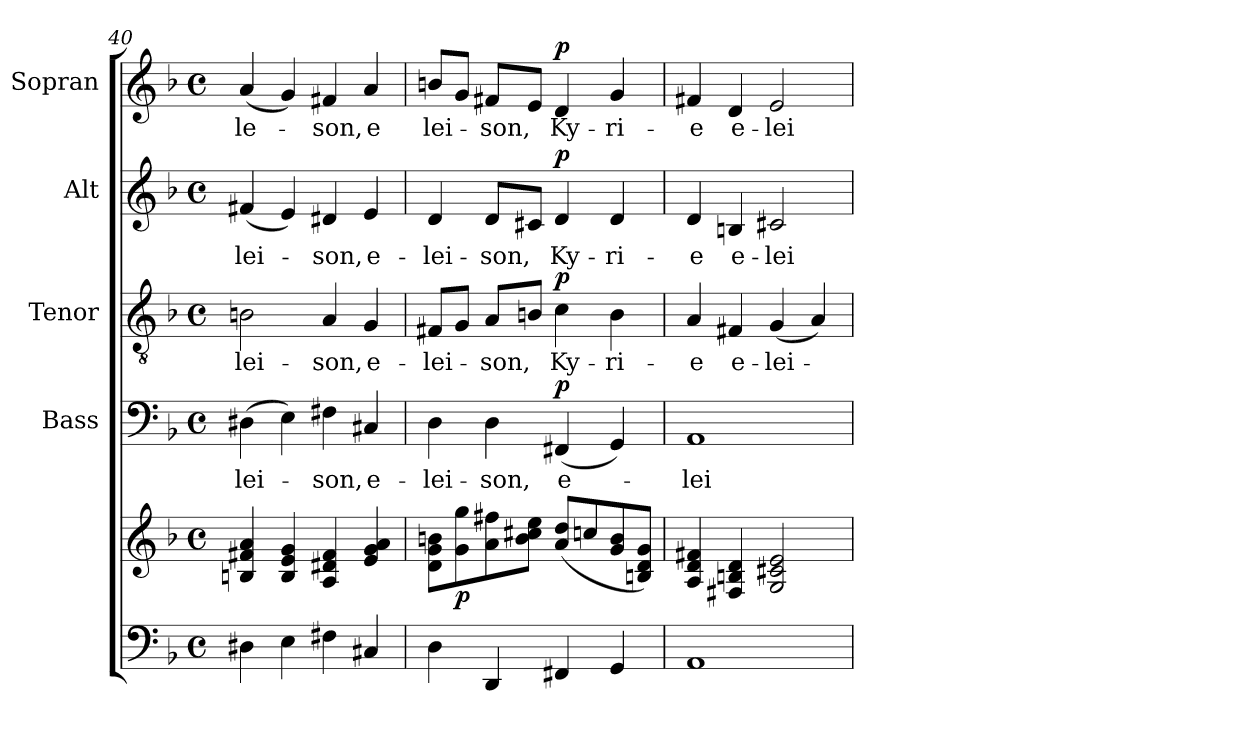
**kern	**kern	**dynam	**kern	**text	**dynam	**kern	**text	**dynam	**kern	**text	**dynam	**kern	**text	**dynam
*part5	*part5	*part5	*part4	*part4	*part4	*part3	*part3	*part3	*part2	*part2	*part2	*part1	*part1	*part1
*staff6	*staff5	*staff5/6	*staff4	*staff4	*staff4	*staff3	*staff3	*staff3	*staff2	*staff2	*staff2	*staff1	*staff1	*staff1
*	*	*	*I"Bass	*	*	*I"Tenor	*	*	*I"Alt	*	*	*I"Sopran	*	*
*	*	*	*I'B.	*	*	*I'T.	*	*	*I'A.	*	*	*I'S.	*	*
*clefF4	*clefG2	*	*clefF4	*	*	*clefGv2	*	*	*clefG2	*	*	*clefG2	*	*
*k[b-]	*k[b-]	*	*k[b-]	*	*	*k[b-]	*	*	*k[b-]	*	*	*k[b-]	*	*
*F:	*F:	*	*F:	*	*	*F:	*	*	*F:	*	*	*F:	*	*
*M4/4	*M4/4	*	*M4/4	*	*	*M4/4	*	*	*M4/4	*	*	*M4/4	*	*
*met(c)	*met(c)	*	*met(c)	*	*	*met(c)	*	*	*met(c)	*	*	*met(c)	*	*
=40	=40	=40	=40	=40	=40	=40	=40	=40	=40	=40	=40	=40	=40	=40
!	!	!	!	!LO:LY:b	!	!	!LO:LY:b	!	!	!LO:LY:b	!	!	!LO:LY:b	!
4D#X\	4Bn/ 4f#X/ 4a/	.	(>4D#X\	-lei-	.	2Bn\	-lei-	.	(<4f#X/	-lei-	.	(<4a/	-le-	.
4E\	4B/ 4e/ 4g/	.	4E\)	.	.	.	.	.	4e/)	.	.	4g/)	.	.
!	!	!	!	!LO:LY:b	!	!	!LO:LY:b	!	!	!LO:LY:b	!	!	!LO:LY:b	!
4F#X\	4A/ 4d#X/ 4f#/	.	4F#X\	-son,	.	4A/	-son,	.	4d#X/	-son,	.	4f#X/	-son,	.
!	!	!	!	!LO:LY:b	!	!	!LO:LY:b	!	!	!LO:LY:b	!	!	!LO:LY:b	!
4C#X/	4e/ 4g/ 4a/	.	4C#X/	e-	.	4G/	e-	.	4e/	e-	.	4a/	e	.
!!LO:LB:g=z
=41	=41	=41	=41	=41	=41	=41	=41	=41	=41	=41	=41	=41	=41	=41
!	!	!	!	!LO:LY:b	!	!	!LO:LY:b	!	!	!LO:LY:b	!	!	!LO:LY:b	!
4D\	8d\ 8g\ 8bn\L	.	4D\	-lei-	.	8F#X/L	-lei-	.	4d/	-lei-	.	8bn/L	lei-	.
!	!	!LO:DY:b	!	!	!	!	!	!	!	!	!	!	!	!
.	8g\ 8gg\	p	.	.	.	8G/J	.	.	.	.	.	8g/J	.	.
!	!	!	!	!LO:LY:b	!	!	!LO:LY:b	!	!	!LO:LY:b	!	!	!LO:LY:b	!
4DD/	8a\ 8ff#X\	.	4D\	-son,	.	8A/L	-son,	.	8d/L	-son,	.	8f#X/L	-son,	.
.	8b\ 8cc#X\ 8ee\J	.	.	.	.	8Bn/J	.	.	8c#X/J	.	.	8e/J	.	.
!	!	!	!	!LO:LY:b	!LO:DY:a	!	!LO:LY:b	!LO:DY:a	!	!LO:LY:b	!LO:DY:a	!	!LO:LY:b	!LO:DY:a
4FF#X/	(<8a/ 8dd/L	.	(<4FF#X/	e-	p	4c\	Ky-	p	4d/	Ky-	p	4d/	Ky-	p
.	8ccn/	.	.	.	.	.	.	.	.	.	.	.	.	.
!	!	!	!	!	!	!	!LO:LY:b	!	!	!LO:LY:b	!	!	!LO:LY:b	!
4GG/	8g/ 8b/	.	4GG/)	.	.	4B\	-ri-	.	4d/	-ri-	.	4g/	-ri-	.
.	8Bn/ 8d/ 8g/J)	.	.	.	.	.	.	.	.	.	.	.	.	.
=42	=42	=42	=42	=42	=42	=42	=42	=42	=42	=42	=42	=42	=42	=42
!	!	!	!	!LO:LY:b	!	!	!LO:LY:b	!	!	!LO:LY:b	!	!	!LO:LY:b	!
1AA	4A/ 4d/ 4f#X/	.	1AA	-lei-	.	4A/	-e	.	4d/	-e	.	4f#X/	-e	.
!	!	!	!	!	!	!	!LO:LY:b	!	!	!LO:LY:b	!	!	!LO:LY:b	!
.	4F#X/ 4Bn/ 4d/	.	.	.	.	4F#X/	e-	.	4Bn/	e-	.	4d/	e-	.
!	!	!	!	!	!	!	!LO:LY:b	!	!	!LO:LY:b	!	!	!LO:LY:b	!
.	2G/ 2c#X/ 2e/	.	.	.	.	(<4G/	-lei-	.	2c#X/	-lei-	.	2e/	-lei-	.
.	.	.	.	.	.	4A/)	.	.	.	.	.	.	.	.
=	=	=	=	=	=	=	=	=	=	=	=	=	=	=
*-	*-	*-	*-	*-	*-	*-	*-	*-	*-	*-	*-	*-	*-	*-
